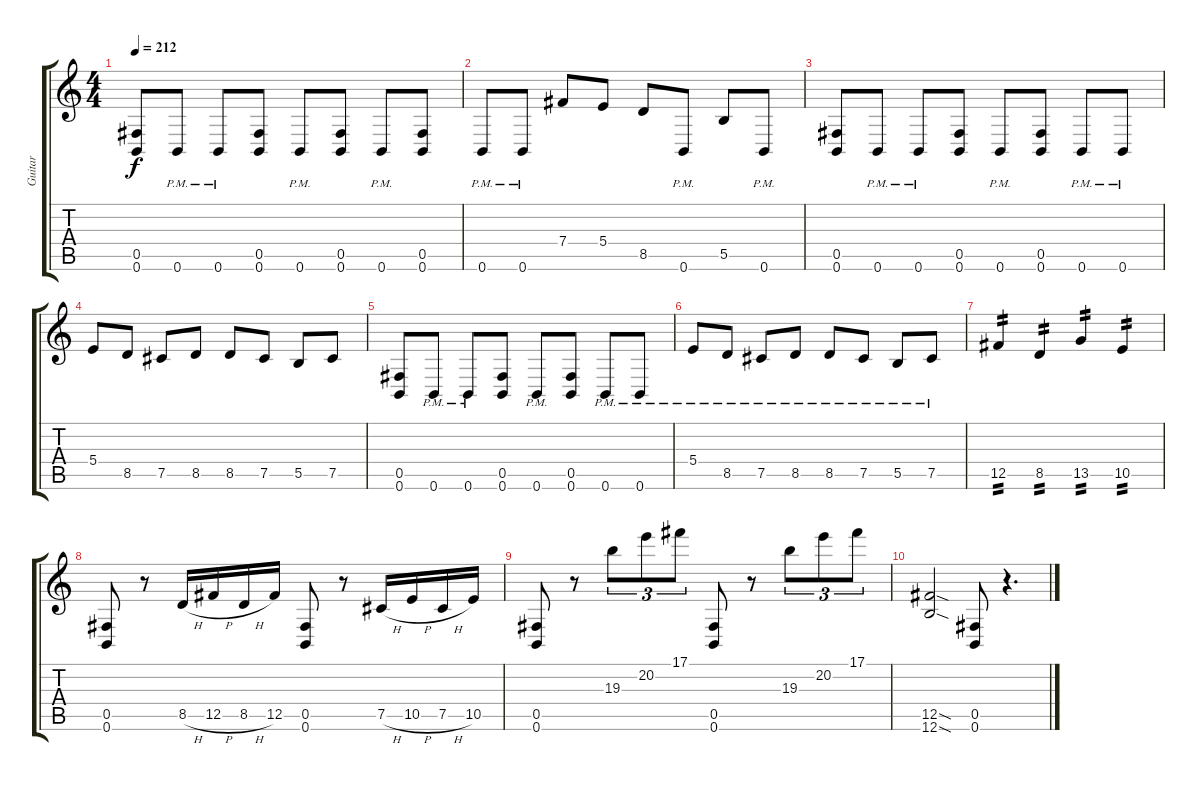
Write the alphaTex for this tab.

\track ("Guitar" "Guitar") {instrument distortionguitar}
\staff {score tabs}
\tuning (Db4 Ab3 E3 B2 Gb2 B1) {hide}
\ts (4 4)
\tempo 212
\clef g2
\ks c
(0.5 0.6).8{dy f} 0.6{pm}.8 0.6{pm}.8 (0.5 0.6).8 0.6{pm}.8 (0.5 0.6).8 0.6{pm}.8 (0.5 0.6).8 |
0.6{pm}.8 0.6{pm}.8 7.4.8 5.4.8 8.5.8 0.6{pm}.8 5.5.8 0.6{pm}.8 |
(0.5 0.6).8 0.6{pm}.8 0.6{pm}.8 (0.5 0.6).8 0.6{pm}.8 (0.5 0.6).8 0.6{pm}.8 0.6{pm}.8 |
5.4.8 8.5.8 7.5.8 8.5.8 8.5.8 7.5.8 5.5.8 7.5.8 |
(0.5 0.6).8 0.6{pm}.8 0.6{pm}.8 (0.5 0.6).8 0.6{pm}.8 (0.5 0.6).8 0.6{pm}.8 0.6{pm}.8 |
5.4{pm}.8 8.5{pm}.8 7.5{pm}.8 8.5{pm}.8 8.5{pm}.8 7.5{pm}.8 5.5{pm}.8 7.5{pm}.8 |
12.5.4{tp 2} 8.5.4{tp 2} 13.5.4{tp 2} 10.5.4{tp 2} |
(0.5 0.6).8 r.8 8.5{h}.16 12.5{h}.16 8.5{h}.16 12.5.16 (0.5 0.6).8 r.8 7.5{h}.16 10.5{h}.16 7.5{h}.16 10.5.16 |
(0.5 0.6).8 r.8 19.3.8{tu (3 2)} 20.2.8{tu (3 2)} 17.1.8{tu (3 2)} (0.5 0.6).8 r.8 19.3.8{tu (3 2)} 20.2.8{tu (3 2)} 17.1.8{tu (3 2)} |
(12.5{sod} 12.6{sod}).2 (0.5 0.6).8 r.4{d}
